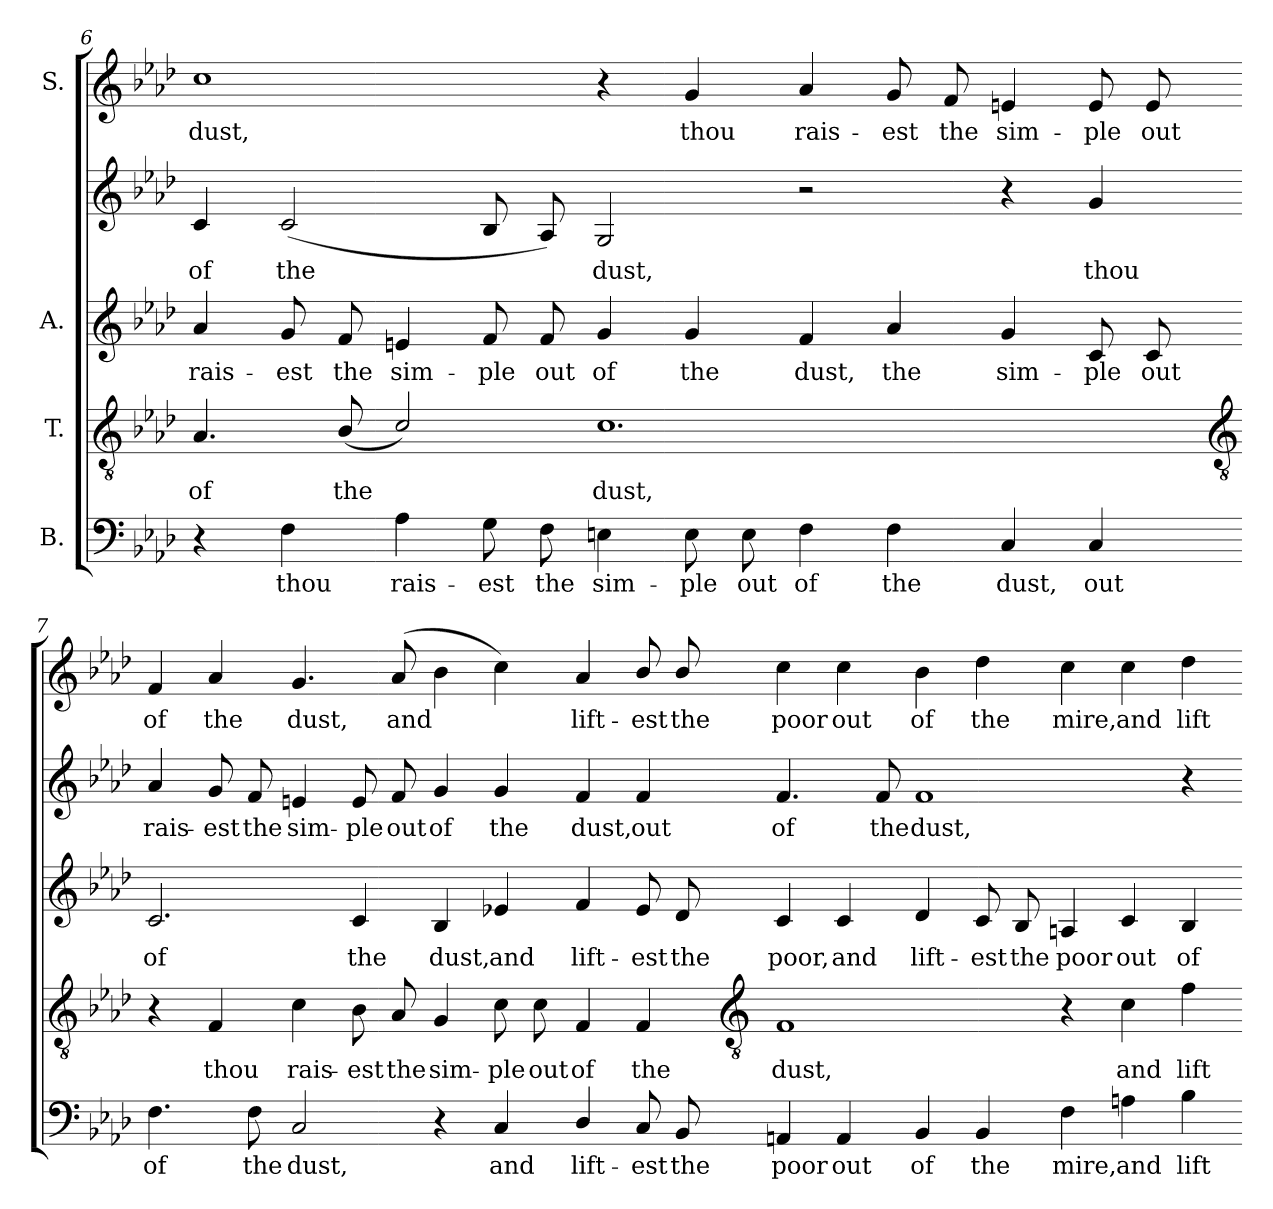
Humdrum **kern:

**kern	**text	**kern	**text	**kern	**text	**kern	**text	**kern	**text
*part4	*part4	*part3	*part3	*part2	*part2	*part2	*part2	*part1	*part1
*staff5	*staff5	*staff4	*staff4	*staff3	*staff3	*staff2	*staff2	*staff1	*staff1
*I"B.	*	*I"T.	*	*I"A.	*	*	*	*I"S.	*
!!LO:LB:g=z
*clefF4	*	*clefGv2	*	*clefG2	*	*clefG2	*	*clefG2	*
*k[b-e-a-d-]	*	*k[b-e-a-d-]	*	*k[b-e-a-d-]	*	*k[b-e-a-d-]	*	*k[b-e-a-d-]	*
*A-:	*	*A-:	*	*A-:	*	*A-:	*	*A-:	*
=6	=6	=6	=6	=6	=6	=6	=6	=6	=6
!	!	!	!LO:LY:b	!	!LO:LY:b	!	!LO:LY:b	!	!LO:LY:b
4r	.	4.A-	of	4a-	rais-	4c	of	1cc	dust,
!	!LO:LY:b	!	!	!	!LO:LY:b	!	!LO:LY:b	!	!
4F	thou	.	.	8g	-est	(<2c	the	.	.
!	!	!	!LO:LY:b	!	!LO:LY:b	!	!	!	!
.	.	(<8B-/	the	8f	the	.	.	.	.
!	!LO:LY:b	!	!	!	!LO:LY:b	!	!	!	!
4A-	rais-	2c/)	.	4en	sim-	.	.	.	.
!	!LO:LY:b	!	!	!	!LO:LY:b	!	!	!	!
8G	-est	.	.	8f	-ple	8B-	.	.	.
!	!LO:LY:b	!	!	!	!LO:LY:b	!	!	!	!
8F	the	.	.	8f	out	8A-)	.	.	.
!	!LO:LY:b	!	!LO:LY:b	!	!LO:LY:b	!	!LO:LY:b	!	!
4En	sim-	1.c	dust,	4g	of	2G	dust,	4r	.
!	!LO:LY:b	!	!	!	!LO:LY:b	!	!	!	!LO:LY:b
8E	-ple	.	.	4g	the	.	.	4g	thou
!	!LO:LY:b	!	!	!	!	!	!	!	!
8E	out	.	.	.	.	.	.	.	.
!	!LO:LY:b	!	!	!	!LO:LY:b	!	!	!	!LO:LY:b
4F	of	.	.	4f	dust,	2r	.	4a-	rais-
!	!LO:LY:b	!	!	!	!LO:LY:b	!	!	!	!LO:LY:b
4F	the	.	.	4a-	the	.	.	8g	-est
!	!	!	!	!	!	!	!	!	!LO:LY:b
.	.	.	.	.	.	.	.	8f	the
!	!LO:LY:b	!	!	!	!LO:LY:b	!	!	!	!LO:LY:b
4C	dust,	.	.	4g	sim-	4r	.	4en	sim-
!	!LO:LY:b	!	!	!	!LO:LY:b	!	!LO:LY:b	!	!LO:LY:b
4C	out	.	.	8c	-ple	4g	thou	8e	-ple
!	!	!	!	!	!LO:LY:b	!	!	!	!LO:LY:b
.	.	.	.	8c	out	.	.	8e	out
!!LO:LB:g=z
=7-	=7-	=7-	=7-	=7-	=7-	=7-	=7-	=7-	=7-
*	*	*clefGv2	*	*	*	*	*	*	*
!	!LO:LY:b	!	!	!	!LO:LY:b	!	!LO:LY:b	!	!LO:LY:b
4.F	of	4r	.	2.c	of	4a-	rais-	4f	of
!	!	!	!LO:LY:b	!	!	!	!LO:LY:b	!	!LO:LY:b
.	.	4F	thou	.	.	8g	-est	4a-	the
!	!LO:LY:b	!	!	!	!	!	!LO:LY:b	!	!
8F	the	.	.	.	.	8f	the	.	.
!	!LO:LY:b	!	!LO:LY:b	!	!	!	!LO:LY:b	!	!LO:LY:b
2C	dust,	4c	rais-	.	.	4en	sim-	4.g	dust,
!	!	!	!LO:LY:b	!	!LO:LY:b	!	!LO:LY:b	!	!
.	.	8B-	-est	4c	the	8e	-ple	.	.
!	!	!	!LO:LY:b	!	!	!	!LO:LY:b	!	!LO:LY:b
.	.	8A-	the	.	.	8f	out	(>8a-	and
!	!	!	!LO:LY:b	!	!LO:LY:b	!	!LO:LY:b	!	!
4r	.	4G	sim-	4B-	dust,	4g	of	4b-	.
!	!LO:LY:b	!	!LO:LY:b	!	!LO:LY:b	!	!LO:LY:b	!	!
4C	and	8c	-ple	4e-	and	4g	the	4cc)	.
!	!	!	!LO:LY:b	!	!	!	!	!	!
.	.	8c	out	.	.	.	.	.	.
!	!LO:LY:b	!	!LO:LY:b	!	!LO:LY:b	!	!LO:LY:b	!	!LO:LY:b
4D-/	lift-	4F	of	4f	lift-	4f	dust,	4a-	lift-
!	!LO:LY:b	!	!LO:LY:b	!	!LO:LY:b	!	!LO:LY:b	!	!LO:LY:b
8C	-est	4F	the	8e-	-est	4f	out	8b-/	-est
!	!LO:LY:b	!	!	!	!LO:LY:b	!	!	!	!LO:LY:b
8BB-	the	.	.	8d-	the	.	.	8b-/	the
!!LO:LB:g=z
=8-	=8-	=8-	=8-	=8-	=8-	=8-	=8-	=8-	=8-
*	*	*clefGv2	*	*	*	*	*	*	*
!	!LO:LY:b	!	!LO:LY:b	!	!LO:LY:b	!	!LO:LY:b	!	!LO:LY:b
4AAn	poor	1F	dust,	4c	poor,	4.f	of	4cc	poor
!	!LO:LY:b	!	!	!	!LO:LY:b	!	!	!	!LO:LY:b
4AA	out	.	.	4c	and	.	.	4cc	out
!	!	!	!	!	!	!	!LO:LY:b	!	!
.	.	.	.	.	.	8f	the	.	.
!	!LO:LY:b	!	!	!	!LO:LY:b	!	!LO:LY:b	!	!LO:LY:b
4BB-	of	.	.	4d-	lift-	1f	dust,	4b-	of
!	!LO:LY:b	!	!	!	!LO:LY:b	!	!	!	!LO:LY:b
4BB-	the	.	.	8c	-est	.	.	4dd-	the
!	!	!	!	!	!LO:LY:b	!	!	!	!
.	.	.	.	8B-	the	.	.	.	.
!	!LO:LY:b	!	!	!	!LO:LY:b	!	!	!	!LO:LY:b
4F	mire,	4r	.	4An	poor	.	.	4cc	mire,
!	!LO:LY:b	!	!LO:LY:b	!	!LO:LY:b	!	!	!	!LO:LY:b
4An	and	4c	and	4c	out	.	.	4cc	and
!	!LO:LY:b	!	!LO:LY:b	!	!LO:LY:b	!	!	!	!LO:LY:b
4B-	lift-	4f	lift-	4B-	of	4r	.	4dd-	lift-
=-	=-	=-	=-	=-	=-	=-	=-	=-	=-
*-	*-	*-	*-	*-	*-	*-	*-	*-	*-
